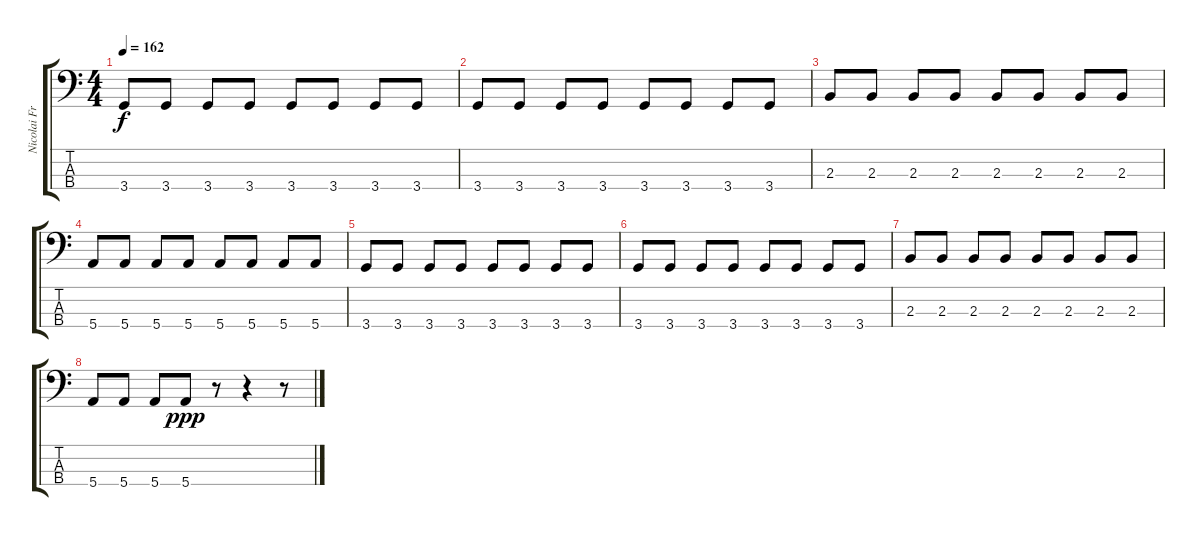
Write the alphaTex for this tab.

\track ("Nicolai Fraiture" "Nicolai Fr") {instrument electricbasspick}
\staff {score tabs}
\tuning (G2 D2 A1 E1) {hide}
\ts (4 4)
\tempo 162
\clef f4
\ks c
3.4.8{dy f} 3.4.8 3.4.8 3.4.8 3.4.8 3.4.8 3.4.8 3.4.8 |
3.4.8 3.4.8 3.4.8 3.4.8 3.4.8 3.4.8 3.4.8 3.4.8 |
2.3.8 2.3.8 2.3.8 2.3.8 2.3.8 2.3.8 2.3.8 2.3.8 |
5.4.8 5.4.8 5.4.8 5.4.8 5.4.8 5.4.8 5.4.8 5.4.8 |
3.4.8 3.4.8 3.4.8 3.4.8 3.4.8 3.4.8 3.4.8 3.4.8 |
3.4.8 3.4.8 3.4.8 3.4.8 3.4.8 3.4.8 3.4.8 3.4.8 |
2.3.8 2.3.8 2.3.8 2.3.8 2.3.8 2.3.8 2.3.8 2.3.8 |
5.4.8 5.4.8 5.4.8 5.4.8{dy ppp} r.8 r.4 r.8
